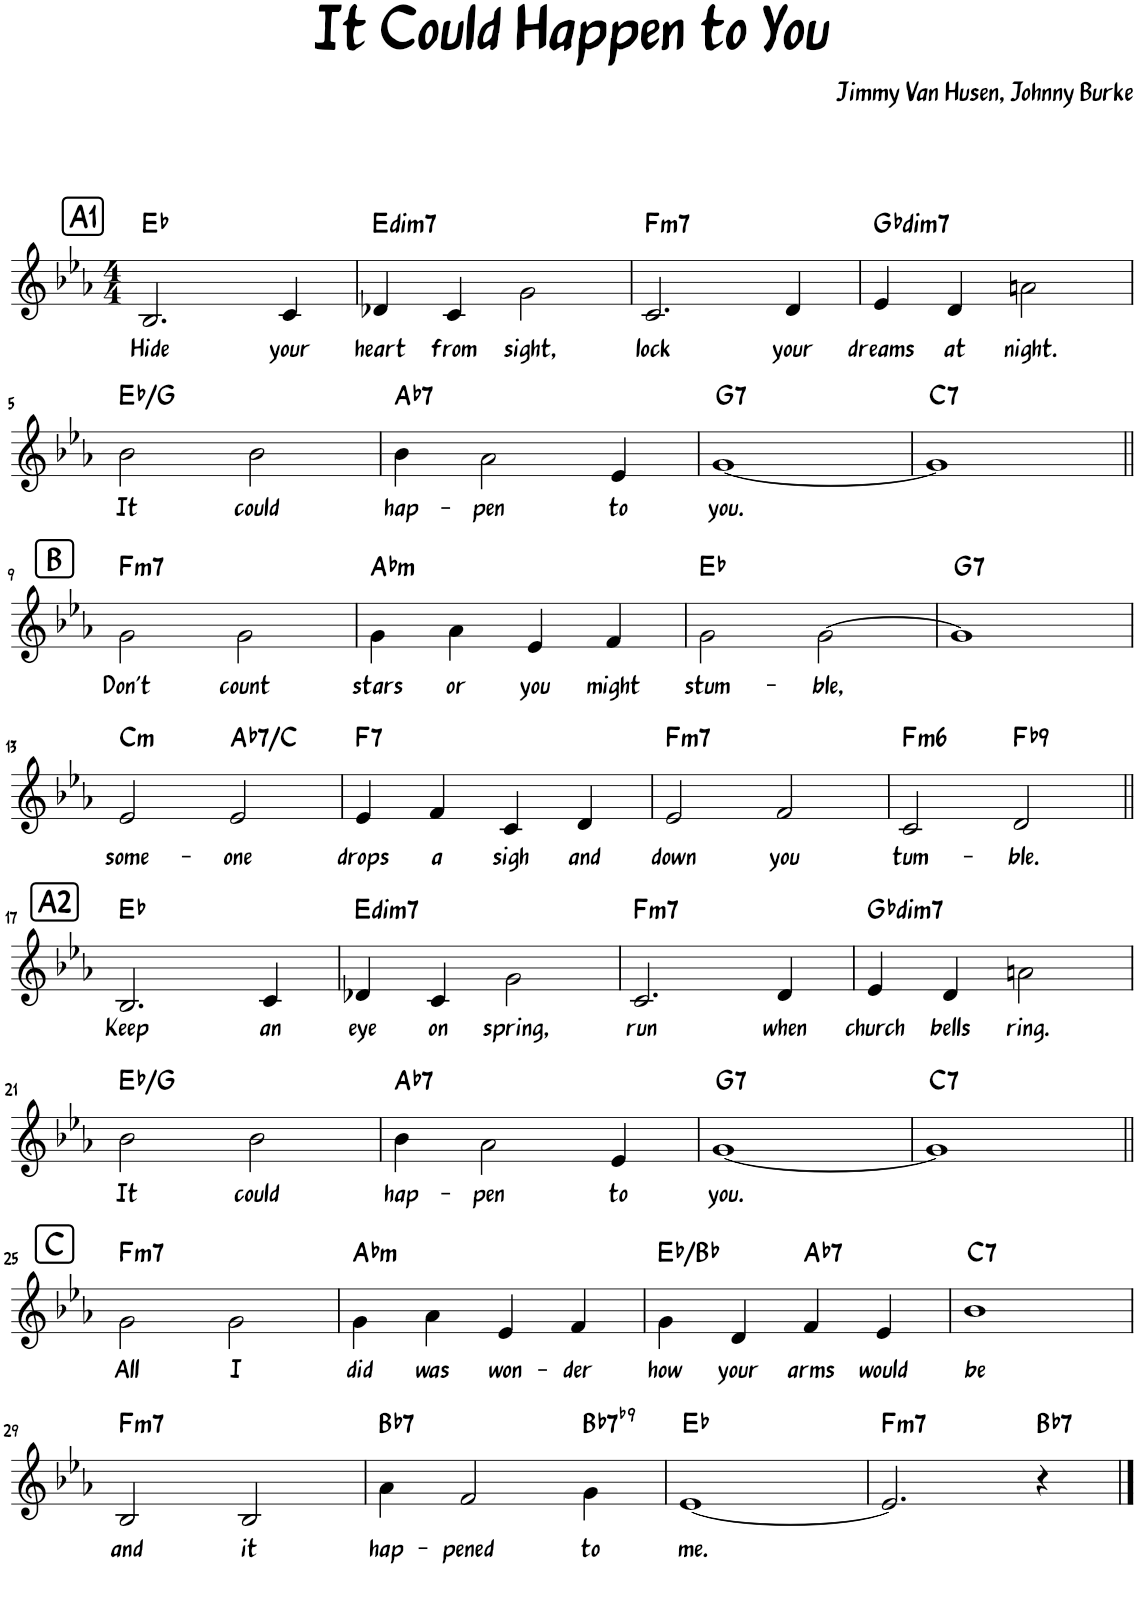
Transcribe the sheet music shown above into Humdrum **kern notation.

**kern	**text	**harte
*part1	*part1	*part1
*staff1	*staff1	*
*I"Piano	*	*
*I'Pno.	*	*
*clefG2	*	*
*k[b-e-a-]	*	*
*M4/4	*	*
!!LO:REH:place=s1:a:B:cj:fs=14:t=A1
=1	=1	=1
!	!LO:LY:b	!
2.B-/	Hide	Eb:maj
!	!LO:LY:b	!
4c/	your	.
=2	=2	=2
!	!LO:LY:b	!LO:H:kt=dim7
4d-X/	heart	E:dim7
!	!LO:LY:b	!
4c/	from	.
!	!LO:LY:b	!
2g\	sight,	.
=3	=3	=3
!	!LO:LY:b	!LO:H:kt=m7
2.c/	lock	F:min7
!	!LO:LY:b	!
4d/	your	.
=4	=4	=4
!	!LO:LY:b	!LO:H:kt=dim7
4e-/	dreams	Gb:dim7
!	!LO:LY:b	!
4d/	at	.
!	!LO:LY:b	!
2an\	night.	.
!!LO:LB:g=z
=5	=5	=5
!	!LO:LY:b	!
2b-\	It	Eb:maj/3
!	!LO:LY:b	!
2b-\	could	.
=6	=6	=6
!	!LO:LY:b	!LO:H:kt=7
4b-\	hap-	Ab:7
!	!LO:LY:b	!
2a-\	-pen	.
!	!LO:LY:b	!
4e-/	to	.
=7	=7	=7
!	!LO:LY:b	!LO:H:kt=7
[1g	you.	G:7
=8	=8	=8
!	!	!LO:H:kt=7
1g]	.	C:7
!!LO:LB:g=z
!!LO:REH:place=s1:a:B:cj:fs=14:t=B
=9||	=9||	=9||
!	!LO:LY:b	!LO:H:kt=m7
2g\	Don't	F:min7
!	!LO:LY:b	!
2g\	count	.
=10	=10	=10
!	!LO:LY:b	!LO:H:kt=m
4g\	stars	Ab:min
!	!LO:LY:b	!
4a-\	or	.
!	!LO:LY:b	!
4e-/	you	.
!	!LO:LY:b	!
4f/	might	.
=11	=11	=11
!	!LO:LY:b	!
2g\	stum-	Eb:maj
!	!LO:LY:b	!
[2g\	ble,	.
=12	=12	=12
!	!	!LO:H:kt=7
1g]	.	G:7
!!LO:LB:g=z
=13	=13	=13
!	!LO:LY:b	!LO:H:kt=m
2e-/	some-	C:min
!	!LO:LY:b	!LO:H:kt=7
2e-/	-one	Ab:7/3
=14	=14	=14
!	!LO:LY:b	!LO:H:kt=7
4e-/	drops	F:7
!	!LO:LY:b	!
4f/	a	.
!	!LO:LY:b	!
4c/	sigh	.
!	!LO:LY:b	!
4d/	and	.
=15	=15	=15
!	!LO:LY:b	!LO:H:kt=m7
2e-/	down	F:min7
!	!LO:LY:b	!
2f/	you	.
=16	=16	=16
!	!LO:LY:b	!LO:H:kt=m6
2c/	tum-	F:min6
!	!LO:LY:b	!LO:H:kt=9
2d/	ble.	Fb:9
!!LO:LB:g=z
!!LO:REH:place=s1:a:B:cj:fs=14:t=A2
=17||	=17||	=17||
!	!LO:LY:b	!
2.B-/	Keep	Eb:maj
!	!LO:LY:b	!
4c/	an	.
=18	=18	=18
!	!LO:LY:b	!LO:H:kt=dim7
4d-X/	eye	E:dim7
!	!LO:LY:b	!
4c/	on	.
!	!LO:LY:b	!
2g\	spring,	.
=19	=19	=19
!	!LO:LY:b	!LO:H:kt=m7
2.c/	run	F:min7
!	!LO:LY:b	!
4d/	when	.
=20	=20	=20
!	!LO:LY:b	!LO:H:kt=dim7
4e-/	church	Gb:dim7
!	!LO:LY:b	!
4d/	bells	.
!	!LO:LY:b	!
2an\	ring.	.
!!LO:LB:g=z
=21	=21	=21
!	!LO:LY:b	!
2b-\	It	Eb:maj/3
!	!LO:LY:b	!
2b-\	could	.
=22	=22	=22
!	!LO:LY:b	!LO:H:kt=7
4b-\	hap-	Ab:7
!	!LO:LY:b	!
2a-\	-pen	.
!	!LO:LY:b	!
4e-/	to	.
=23	=23	=23
!	!LO:LY:b	!LO:H:kt=7
[1g	you.	G:7
=24	=24	=24
!	!	!LO:H:kt=7
1g]	.	C:7
!!LO:LB:g=z
!!LO:REH:place=s1:a:B:cj:fs=14:t=C
=25||	=25||	=25||
!	!LO:LY:b	!LO:H:kt=m7
2g\	All	F:min7
!	!LO:LY:b	!
2g\	I	.
=26	=26	=26
!	!LO:LY:b	!LO:H:kt=m
4g\	did	Ab:min
!	!LO:LY:b	!
4a-\	was	.
!	!LO:LY:b	!
4e-/	won-	.
!	!LO:LY:b	!
4f/	-der	.
=27	=27	=27
!	!LO:LY:b	!
4g\	how	Eb:maj/5
!	!LO:LY:b	!
4d/	your	.
!	!LO:LY:b	!LO:H:kt=7
4f/	arms	Ab:7
!	!LO:LY:b	!
4e-/	would	.
=28	=28	=28
!	!LO:LY:b	!LO:H:kt=7
1b-	be	C:7
!!LO:LB:g=z
=29	=29	=29
!	!LO:LY:b	!LO:H:kt=m7
2B-/	and	F:min7
!	!LO:LY:b	!
2B-/	it	.
=30	=30	=30
!	!LO:LY:b	!LO:H:kt=7
4a-\	hap-	Bb:7
!	!LO:LY:b	!
2f/	-pened	.
!	!LO:LY:b	!LO:H:kt=7
4g\	to	Bb:7(b9)
=31	=31	=31
!	!LO:LY:b	!
[1e-	me.	Eb:maj
=32	=32	=32
!	!	!LO:H:kt=m7
2.e-/]	.	F:min7
!	!	!LO:H:kt=7
4r	.	Bb:7
==	==	==
*-	*-	*-
